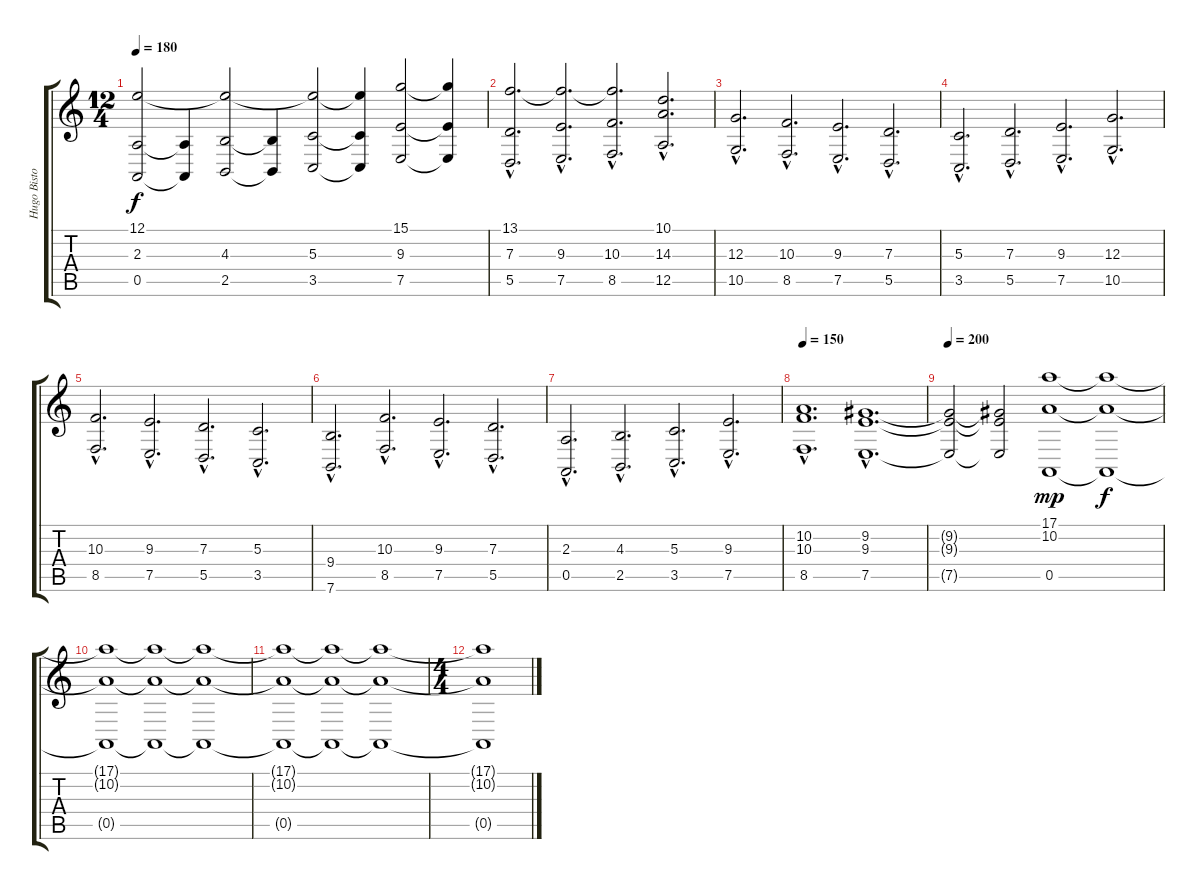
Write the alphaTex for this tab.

\track ("Hugo Bistolfi" "Hugo Bisto") {instrument stringensemble1}
\staff {score tabs}
\tuning (E4 B3 G3 D3 A2 E2) {hide}
\ts (12 4)
\tempo 180
\clef g2
\ks c
(12.1 2.3 0.5).2{dy f} (2.3{t} 0.5{t}).4 (12.1{t} 4.3 2.5).2 (4.3{t} 2.5{t}).4 (12.1{t} 5.3 3.5).2 (12.1{t} 5.3{t} 3.5{t}).4 (15.1 9.3 7.5).2 (15.1{t} 9.3{t} 7.5{t}).4 |
(13.1{hac} 7.3{hac} 5.5{hac}).2{d} (13.1{hac t} 9.3{hac} 7.5{hac}).2{d} (13.1{hac t} 10.3{hac} 8.5{hac}).2{d} (10.1{hac} 14.3{hac} 12.5{hac}).2{d} |
(12.3{hac} 10.5{hac}).2{d} (10.3{hac} 8.5{hac}).2{d} (9.3{hac} 7.5{hac}).2{d} (7.3{hac} 5.5{hac}).2{d} |
(5.3{hac} 3.5{hac}).2{d} (7.3{hac} 5.5{hac}).2{d} (9.3{hac} 7.5{hac}).2{d} (12.3{hac} 10.5{hac}).2{d} |
(10.3{hac} 8.5{hac}).2{d} (9.3{hac} 7.5{hac}).2{d} (7.3{hac} 5.5{hac}).2{d} (5.3{hac} 3.5{hac}).2{d} |
(9.4{hac} 7.6{hac}).2{d} (10.3{hac} 8.5{hac}).2{d} (9.3{hac} 7.5{hac}).2{d} (7.3{hac} 5.5{hac}).2{d} |
(2.3{hac} 0.5{hac}).2{d} (4.3{hac} 2.5{hac}).2{d} (5.3{hac} 3.5{hac}).2{d} (9.3{hac} 7.5{hac}).2{d} |
\tempo 150
(10.2{hac} 10.3{hac} 8.5{hac}).1{d} (9.2{hac} 9.3{hac} 7.5{hac}).1{d} |
\tempo 200
(9.2{t} 9.3{t} 7.5{t}).2 (9.2{t} 9.3{t} 7.5{t}).2 (17.1 10.2 0.5).1{dy mp} (17.1{t} 10.2{t} 0.5{t}).1{dy f} |
(17.1{t} 10.2{t} 0.5{t}).1 (17.1{t} 10.2{t} 0.5{t}).1 (17.1{t} 10.2{t} 0.5{t}).1 |
(17.1{t} 10.2{t} 0.5{t}).1 (17.1{t} 10.2{t} 0.5{t}).1 (17.1{t} 10.2{t} 0.5{t}).1 |
\ts (4 4)
(17.1{t} 10.2{t} 0.5{t}).1
